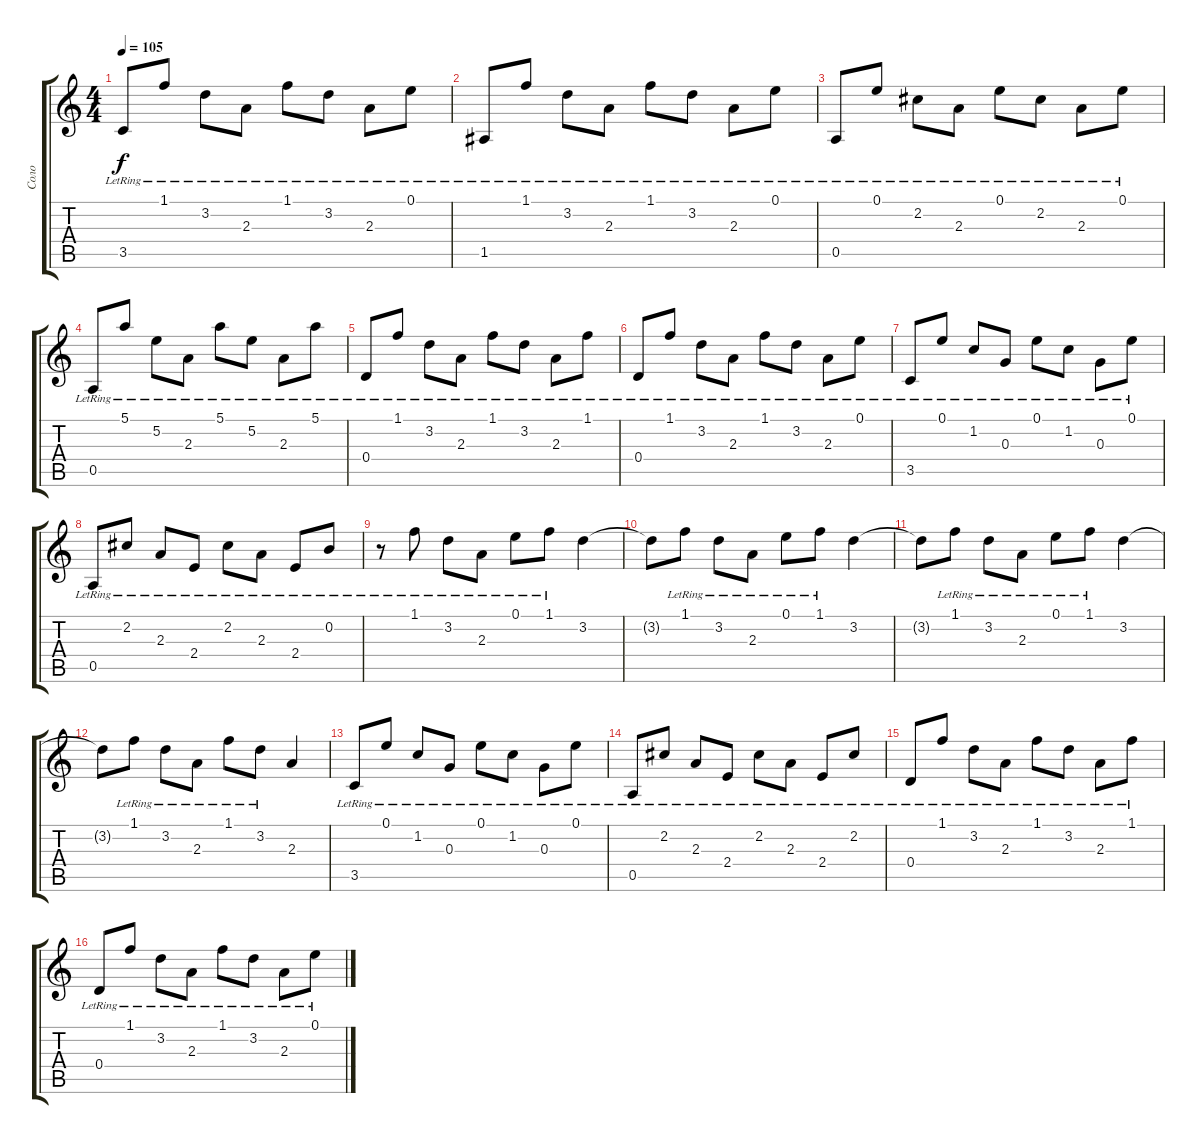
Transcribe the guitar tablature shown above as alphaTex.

\track ("Соло" "Соло") {instrument acousticguitarnylon}
\staff {score tabs}
\tuning (E4 B3 G3 D3 A2 E2) {hide}
\ts (4 4)
\tempo 105
\clef g2
\ks c
3.5{lr}.8{dy f} 1.1{lr}.8 3.2{lr}.8 2.3{lr}.8 1.1{lr}.8 3.2{lr}.8 2.3{lr}.8 0.1{lr}.8 |
1.5{lr}.8 1.1{lr}.8 3.2{lr}.8 2.3{lr}.8 1.1{lr}.8 3.2{lr}.8 2.3{lr}.8 0.1{lr}.8 |
0.5{lr}.8 0.1{lr}.8 2.2{lr}.8 2.3{lr}.8 0.1{lr}.8 2.2{lr}.8 2.3{lr}.8 0.1{lr}.8 |
0.5{lr}.8 5.1{lr}.8 5.2{lr}.8 2.3{lr}.8 5.1{lr}.8 5.2{lr}.8 2.3{lr}.8 5.1{lr}.8 |
0.4{lr}.8 1.1{lr}.8 3.2{lr}.8 2.3{lr}.8 1.1{lr}.8 3.2{lr}.8 2.3{lr}.8 1.1{lr}.8 |
0.4{lr}.8 1.1{lr}.8 3.2{lr}.8 2.3{lr}.8 1.1{lr}.8 3.2{lr}.8 2.3{lr}.8 0.1{lr}.8 |
3.5{lr}.8 0.1{lr}.8 1.2{lr}.8 0.3{lr}.8 0.1{lr}.8 1.2{lr}.8 0.3{lr}.8 0.1{lr}.8 |
0.5{lr}.8 2.2{lr}.8 2.3{lr}.8 2.4{lr}.8 2.2{lr}.8 2.3{lr}.8 2.4{lr}.8 0.2{lr}.8 |
r.8 1.1{lr}.8 3.2{lr}.8 2.3{lr}.8 0.1{lr}.8 1.1{lr}.8 3.2.4 |
3.2{t}.8 1.1{lr}.8 3.2{lr}.8 2.3{lr}.8 0.1{lr}.8 1.1{lr}.8 3.2.4 |
3.2{t}.8 1.1{lr}.8 3.2{lr}.8 2.3{lr}.8 0.1{lr}.8 1.1{lr}.8 3.2.4 |
3.2{t}.8 1.1{lr}.8 3.2{lr}.8 2.3{lr}.8 1.1{lr}.8 3.2{lr}.8 2.3.4 |
3.5{lr}.8 0.1{lr}.8 1.2{lr}.8 0.3{lr}.8 0.1{lr}.8 1.2{lr}.8 0.3{lr}.8 0.1{lr}.8 |
0.5{lr}.8 2.2{lr}.8 2.3{lr}.8 2.4{lr}.8 2.2{lr}.8 2.3{lr}.8 2.4{lr}.8 2.2{lr}.8 |
0.4{lr}.8 1.1{lr}.8 3.2{lr}.8 2.3{lr}.8 1.1{lr}.8 3.2{lr}.8 2.3{lr}.8 1.1{lr}.8 |
0.4{lr}.8 1.1{lr}.8 3.2{lr}.8 2.3{lr}.8 1.1{lr}.8 3.2{lr}.8 2.3{lr}.8 0.1{lr}.8
